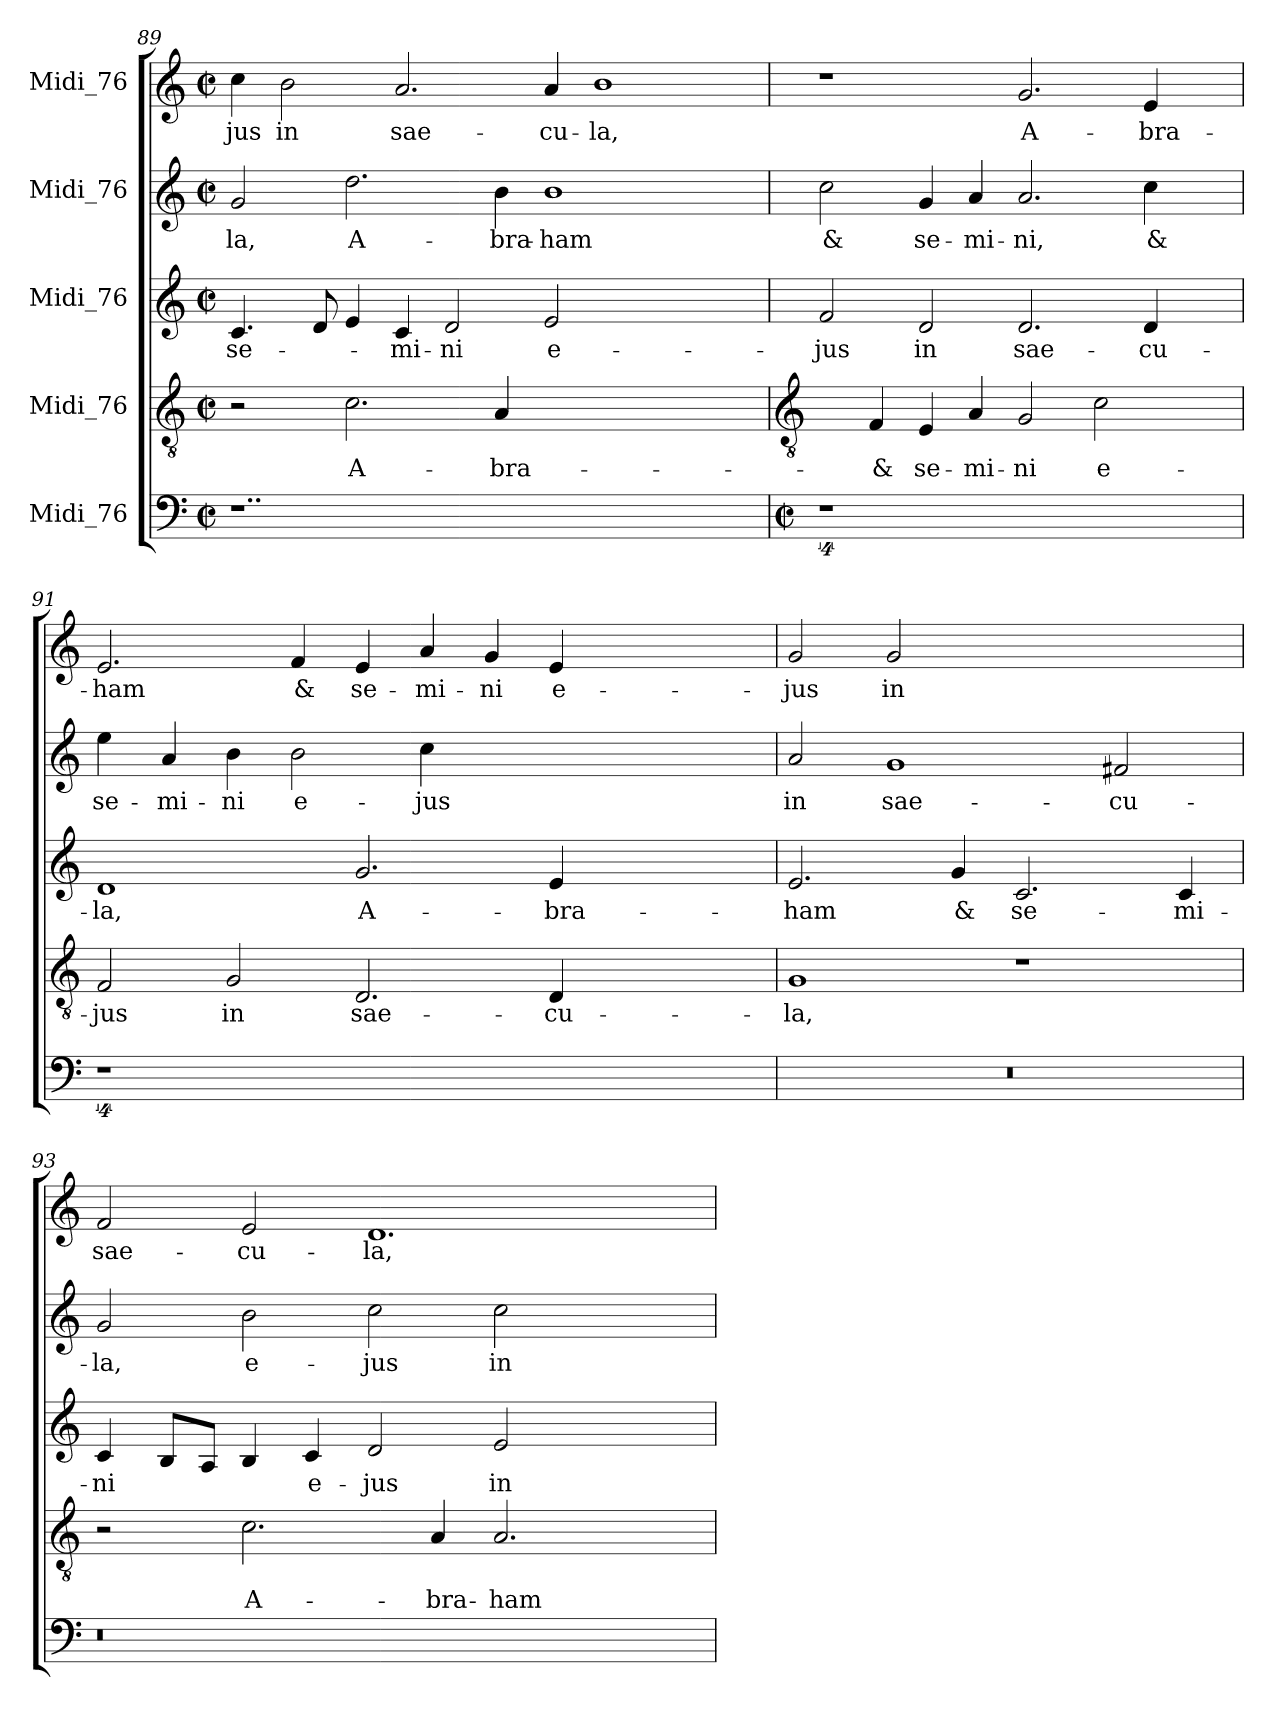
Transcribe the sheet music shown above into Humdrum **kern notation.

**kern	**kern	**text	**text	**kern	**text	**kern	**text	**kern	**text
*part5	*part4	*part4	*part4	*part3	*part3	*part2	*part2	*part1	*part1
*staff5	*staff4	*staff4	*staff4	*staff3	*staff3	*staff2	*staff2	*staff1	*staff1
*I"Midi_76	*I"Midi_76	*	*	*I"Midi_76	*	*I"Midi_76	*	*I"Midi_76	*
!!LO:LB:g=z
*clefF4	*clefGv2	*	*	*clefG2	*	*clefG2	*	*clefG2	*
*k[]	*k[]	*	*	*k[]	*	*k[]	*	*k[]	*
*C:	*C:	*	*	*C:	*	*C:	*	*C:	*
*M4/2	*M4/2	*	*	*M4/2	*	*M4/2	*	*M4/2	*
*met(c|)	*met(c|)	*	*	*met(c|)	*	*met(c|)	*	*met(c|)	*
=89	=89	=89	=89	=89	=89	=89	=89	=89	=89
!	!	!	!	!	!LO:LY:b	!	!LO:LY:b	!	!LO:LY:b
1..r	2r	.	.	4.c	se-	2g	-la,	4cc	-jus
!	!	!	!	!	!	!	!	!	!LO:LY:b
.	.	.	.	.	.	.	.	2b	in
.	.	.	.	8d	.	.	.	.	.
!	!	!LO:LY:b	!	!	!	!	!LO:LY:b	!	!
.	2.c	A-	.	4e	.	2.dd	A-	.	.
!	!	!	!	!	!LO:LY:b	!	!	!	!LO:LY:b
.	.	.	.	4c	-mi-	.	.	2.a	sae-
!	!	!	!	!	!LO:LY:b	!	!	!	!
.	.	.	.	2d	-ni	.	.	.	.
!	!	!LO:LY:b	!	!	!	!	!LO:LY:b	!	!
.	4A	-bra-	.	.	.	4b	-bra-	.	.
!	!	!LO:LY:b	!	!	!LO:LY:b	!	!LO:LY:b	!	!LO:LY:b
.	[2Ayy	-ham__	.	2e	e-	1b	-ham	4a	-cu-
!	!	!	!	!	!	!	!	!	!LO:LY:b
1ryy	.	.	.	.	.	.	.	1b	-la,
.	2.ryy	.	.	2.ryy	.	.	.	.	.
.	.	.	.	.	.	4ryy	.	.	.
!!LO:LB:g=z
=90	=90	=90	=90	=90	=90	=90	=90	=90	=90
*	*clefGv2	*	*	*	*	*	*	*	*
*M4/2	*	*	*	*	*	*	*	*	*
*met(c|)	*	*	*	*	*	*	*	*	*
!	!	!LO:LY:b	!	!	!LO:LY:b	!	!LO:LY:b	!	!
4%9r	4Ayy]	__	.	2f	-jus	2cc	&	1r	.
!	!	!LO:LY:b	!	!	!	!	!	!	!
.	4F	&	.	.	.	.	.	.	.
!	!	!LO:LY:b	!	!	!LO:LY:b	!	!LO:LY:b	!	!
.	4E	se-	.	2d	in	4g	se-	.	.
!	!	!LO:LY:b	!	!	!	!	!LO:LY:b	!	!
.	4A	-mi-	.	.	.	4a	-mi-	.	.
!	!	!LO:LY:b	!	!	!LO:LY:b	!	!LO:LY:b	!	!LO:LY:b
.	2G	-ni	.	2.d	sae-	2.a	-ni,	2.g	A-
!	!	!LO:LY:b	!	!	!	!	!	!	!
.	2c	e-	.	.	.	.	.	.	.
!	!	!	!	!	!LO:LY:b	!	!LO:LY:b	!	!LO:LY:b
.	.	.	.	4d	-cu-	4cc	&	4e	-bra-
.	4ryy	.	.	4ryy	.	4ryy	.	4ryy	.
=91	=91	=91	=91	=91	=91	=91	=91	=91	=91
!	!	!LO:LY:b	!	!	!LO:LY:b	!	!LO:LY:b	!	!LO:LY:b
4%11r	2F	-jus	.	1d	-la,	4ee	se-	2.e	-ham
!	!	!	!	!	!	!	!LO:LY:b	!	!
.	.	.	.	.	.	4a	-mi-	.	.
!	!	!LO:LY:b	!	!	!	!	!LO:LY:b	!	!
.	2G	in	.	.	.	4b	-ni	.	.
!	!	!	!	!	!	!	!LO:LY:b	!	!LO:LY:b
.	.	.	.	.	.	2b	e-	4f	&
!	!	!LO:LY:b	!	!	!LO:LY:b	!	!	!	!LO:LY:b
.	2.D	sae-	.	2.g	A-	.	.	4e	se-
!	!	!	!	!	!	!	!LO:LY:b	!	!LO:LY:b
.	.	.	.	.	.	4cc	-jus	4a	-mi-
!	!	!	!	!	!	!	!	!	!LO:LY:b
.	.	.	.	.	.	1ryy	.	4g	-ni
!	!	!LO:LY:b	!	!	!LO:LY:b	!	!	!	!LO:LY:b
.	4D	-cu-	.	4e	-bra-	.	.	4e	e-
.	2.ryy	.	.	2.ryy	.	.	.	2.ryy	.
.	.	.	.	.	.	4ryy	.	.	.
!!LO:LB:g=z
=92	=92	=92	=92	=92	=92	=92	=92	=92	=92
!	!	!LO:LY:b	!	!	!LO:LY:b	!	!LO:LY:b	!	!LO:LY:b
0r	1G	-la,	.	2.e	-ham	2a	in	2g	-jus
!	!	!	!	!	!	!	!LO:LY:b	!	!LO:LY:b
.	.	.	.	.	.	1g	sae-	2g	in
!	!	!	!	!	!LO:LY:b	!	!	!	!
.	.	.	.	4g	&	.	.	.	.
!	!	!	!	!	!LO:LY:b	!	!	!	!
.	1r	.	.	2.c	se-	.	.	1ryy	.
!	!	!	!	!	!	!	!LO:LY:b	!	!
.	.	.	.	.	.	2f#	-cu-	.	.
!	!	!	!	!	!LO:LY:b	!	!	!	!
.	.	.	.	4c	-mi-	.	.	.	.
!!LO:LB:g=z
=93	=93	=93	=93	=93	=93	=93	=93	=93	=93
!	!	!	!	!	!LO:LY:b	!	!LO:LY:b	!	!LO:LY:b
0r	2r	.	.	4c	-ni	2g	-la,	2f	sae-
.	.	.	.	8BL	.	.	.	.	.
.	.	.	.	8AJ	.	.	.	.	.
!	!	!	!LO:LY:b	!	!	!	!LO:LY:b	!	!LO:LY:b
.	2.c	.	A-	4B	.	2b	e-	2e	-cu-
!	!	!	!	!	!LO:LY:b	!	!	!	!
.	.	.	.	4c	e-	.	.	.	.
!	!	!	!	!	!LO:LY:b	!	!LO:LY:b	!	!LO:LY:b
.	.	.	.	2d	-jus	2cc	-jus	1.d	-la,
!	!	!	!LO:LY:b	!	!	!	!	!	!
.	4A	.	-bra-	.	.	.	.	.	.
!	!	!	!LO:LY:b	!	!LO:LY:b	!	!LO:LY:b	!	!
.	2.A	.	-ham	2e	in	2cc	in	.	.
2ryy	.	.	.	2ryy	.	2ryy	.	.	.
.	4ryy	.	.	.	.	.	.	.	.
=	=	=	=	=	=	=	=	=	=
*-	*-	*-	*-	*-	*-	*-	*-	*-	*-
